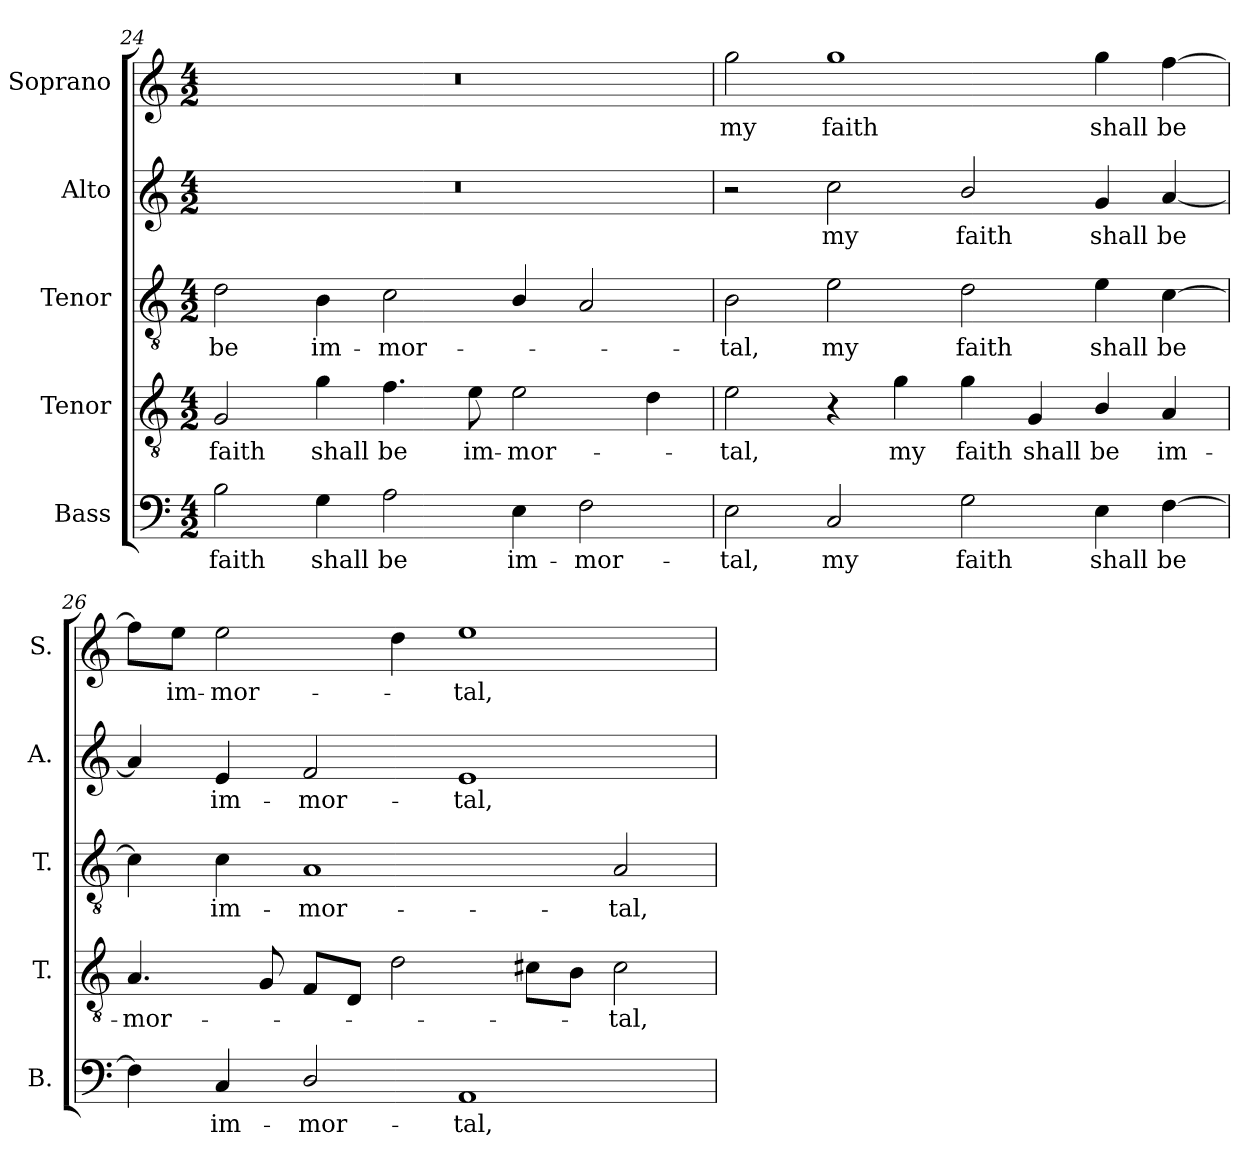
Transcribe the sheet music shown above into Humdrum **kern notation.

**kern	**text	**kern	**text	**kern	**text	**kern	**text	**kern	**text
*part5	*part5	*part4	*part4	*part3	*part3	*part2	*part2	*part1	*part1
*staff5	*staff5	*staff4	*staff4	*staff3	*staff3	*staff2	*staff2	*staff1	*staff1
*I"Bass	*	*I"Tenor	*	*I"Tenor	*	*I"Alto	*	*I"Soprano	*
*I'B.	*	*I'T.	*	*I'T.	*	*I'A.	*	*I'S.	*
!!LO:LB:g=z
*clefF4	*	*clefGv2	*	*clefGv2	*	*clefG2	*	*clefG2	*
*	*	*ITrd7c12	*	*ITrd7c12	*	*	*	*	*
*k[]	*	*k[]	*	*k[]	*	*k[]	*	*k[]	*
*C:	*	*C:	*	*C:	*	*C:	*	*C:	*
*M4/2	*	*M4/2	*	*M4/2	*	*M4/2	*	*M4/2	*
=24	=24	=24	=24	=24	=24	=24	=24	=24	=24
!	!LO:LY:b:color=#000000	!	!	!	!	!	!	!	!
!	!	!	!LO:LY:b:color=#000000	!	!	!	!	!	!
!	!	!	!	!	!LO:LY:b:color=#000000	!LO:N:vis=1	!	!LO:N:vis=1	!
2Bi\	faith	2GGi/	faith	2Di\	be	0r	.	0r	.
!	!LO:LY:b:color=#000000	!	!	!	!	!	!	!	!
!	!	!	!LO:LY:b:color=#000000	!	!	!	!	!	!
!	!	!	!	!	!LO:LY:b:color=#000000	!	!	!	!
4Gi\	shall	4Gi\	shall	4BBi\	im-	.	.	.	.
!	!LO:LY:b:color=#000000	!	!	!	!	!	!	!	!
!	!	!	!LO:LY:b:color=#000000	!	!	!	!	!	!
!	!	!	!	!	!LO:LY:b:color=#000000	!	!	!	!
2Ai\	be	4.Fi\	be	2Ci\	-mor-	.	.	.	.
!	!	!	!LO:LY:b:color=#000000	!	!	!	!	!	!
.	.	8Ei\	im-	.	.	.	.	.	.
!	!LO:LY:b:color=#000000	!	!	!	!	!	!	!	!
!	!	!	!LO:LY:b:color=#000000	!	!	!	!	!	!
4Ei\	im-	2Ei\	-mor-	4BBi/	.	.	.	.	.
!	!LO:LY:b:color=#000000	!	!	!	!	!	!	!	!
2Fi\	-mor-	.	.	2AAi/	.	.	.	.	.
.	.	4Di\	.	.	.	.	.	.	.
=25	=25	=25	=25	=25	=25	=25	=25	=25	=25
!	!LO:LY:b:color=#000000	!	!	!	!	!	!	!	!
!	!	!	!LO:LY:b:color=#000000	!	!	!	!	!	!
!	!	!	!	!	!LO:LY:b:color=#000000	!	!	!	!
!	!	!	!	!	!	!	!	!	!LO:LY:b:color=#000000
2Ei\	-tal,	2Ei\	-tal,	2BBi\	-tal,	2r	.	2ggi\	my
!	!LO:LY:b:color=#000000	!	!	!	!	!	!	!	!
!	!	!	!	!	!LO:LY:b:color=#000000	!	!	!	!
!	!	!	!	!	!	!	!LO:LY:b:color=#000000	!	!
!	!	!	!	!	!	!	!	!	!LO:LY:b:color=#000000
2Ci/	my	4r	.	2Ei\	my	2cci\	my	1ggi	faith
!	!	!	!LO:LY:b:color=#000000	!	!	!	!	!	!
.	.	4Gi\	my	.	.	.	.	.	.
!	!LO:LY:b:color=#000000	!	!	!	!	!	!	!	!
!	!	!	!LO:LY:b:color=#000000	!	!	!	!	!	!
!	!	!	!	!	!LO:LY:b:color=#000000	!	!	!	!
!	!	!	!	!	!	!	!LO:LY:b:color=#000000	!	!
2Gi\	faith	4Gi\	faith	2Di\	faith	2bi/	faith	.	.
!	!	!	!LO:LY:b:color=#000000	!	!	!	!	!	!
.	.	4GGi/	shall	.	.	.	.	.	.
!	!LO:LY:b:color=#000000	!	!	!	!	!	!	!	!
!	!	!	!LO:LY:b:color=#000000	!	!	!	!	!	!
!	!	!	!	!	!LO:LY:b:color=#000000	!	!	!	!
!	!	!	!	!	!	!	!LO:LY:b:color=#000000	!	!
!	!	!	!	!	!	!	!	!	!LO:LY:b:color=#000000
4Ei\	shall	4BBi/	be	4Ei\	shall	4gi/	shall	4ggi\	shall
!	!LO:LY:b:color=#000000	!	!	!	!	!	!	!	!
!	!	!	!LO:LY:b:color=#000000	!	!	!	!	!	!
!	!	!	!	!	!LO:LY:b:color=#000000	!	!	!	!
!	!	!	!	!	!	!	!LO:LY:b:color=#000000	!	!
!	!	!	!	!	!	!	!	!	!LO:LY:b:color=#000000
[4Fi\	be	4AAi/	im-	[4Ci\	be	[4ai/	be	[4ffi\	be
=26	=26	=26	=26	=26	=26	=26	=26	=26	=26
!	!	!	!LO:LY:b:color=#000000	!	!	!	!	!	!
4Fi\]	.	4.AAi/	-mor-	4Ci\]	.	4ai/]	.	8ffi\L]	.
!	!	!	!	!	!	!	!	!	!LO:LY:b:color=#000000
.	.	.	.	.	.	.	.	8eei\J	im-
!	!LO:LY:b:color=#000000	!	!	!	!	!	!	!	!
!	!	!	!	!	!LO:LY:b:color=#000000	!	!	!	!
!	!	!	!	!	!	!	!LO:LY:b:color=#000000	!	!
!	!	!	!	!	!	!	!	!	!LO:LY:b:color=#000000
4Ci/	im-	.	.	4Ci\	im-	4ei/	im-	2eei\	-mor-
.	.	8GGi/	.	.	.	.	.	.	.
!	!LO:LY:b:color=#000000	!	!	!	!	!	!	!	!
!	!	!	!	!	!LO:LY:b:color=#000000	!	!	!	!
!	!	!	!	!	!	!	!LO:LY:b:color=#000000	!	!
2Di/	-mor-	8FFi/L	.	1AAi	-mor-	2fi/	-mor-	.	.
.	.	8DDi/J	.	.	.	.	.	.	.
.	.	2Di\	.	.	.	.	.	4ddi\	.
!	!LO:LY:b:color=#000000	!	!	!	!	!	!	!	!
!	!	!	!	!	!	!	!LO:LY:b:color=#000000	!	!
!	!	!	!	!	!	!	!	!	!LO:LY:b:color=#000000
1AAi	-tal,	.	.	.	.	1ei	-tal,	1eei	-tal,
.	.	8C#Xi\L	.	.	.	.	.	.	.
.	.	8BBi\J	.	.	.	.	.	.	.
!	!	!	!LO:LY:b:color=#000000	!	!	!	!	!	!
!	!	!	!	!	!LO:LY:b:color=#000000	!	!	!	!
.	.	2C#i\	-tal,	2AAi/	-tal,	.	.	.	.
=	=	=	=	=	=	=	=	=	=
*-	*-	*-	*-	*-	*-	*-	*-	*-	*-
